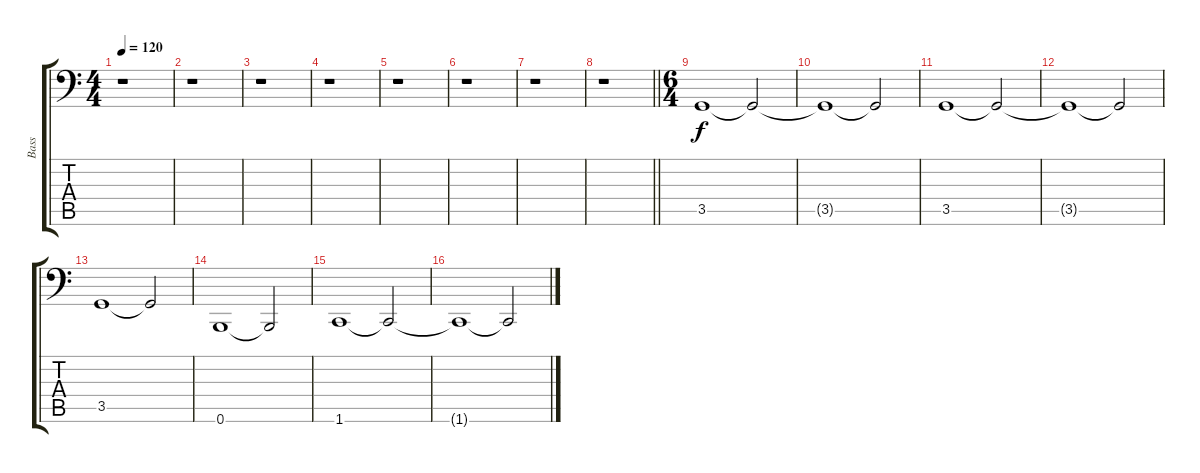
\track ("Bass" "Bass") {instrument electricbassfinger}
\staff {score tabs}
\tuning (C3 G2 D2 A1 E1 B0) {hide}
\ts (4 4)
\tempo 120
\clef f4
\ks c
r.1{dy f} |
r.1 |
r.1 |
r.1 |
r.1 |
r.1 |
r.1 |
\barLineRight lightlight
r.1 |
\ts (6 4)
3.5.1 3.5{t}.2 |
3.5{t}.1 3.5{t}.2 |
3.5.1 3.5{t}.2 |
3.5{t}.1 3.5{t}.2 |
3.5.1 3.5{t}.2 |
0.6.1 0.6{t}.2 |
1.6.1 1.6{t}.2 |
1.6{t}.1 1.6{t}.2
